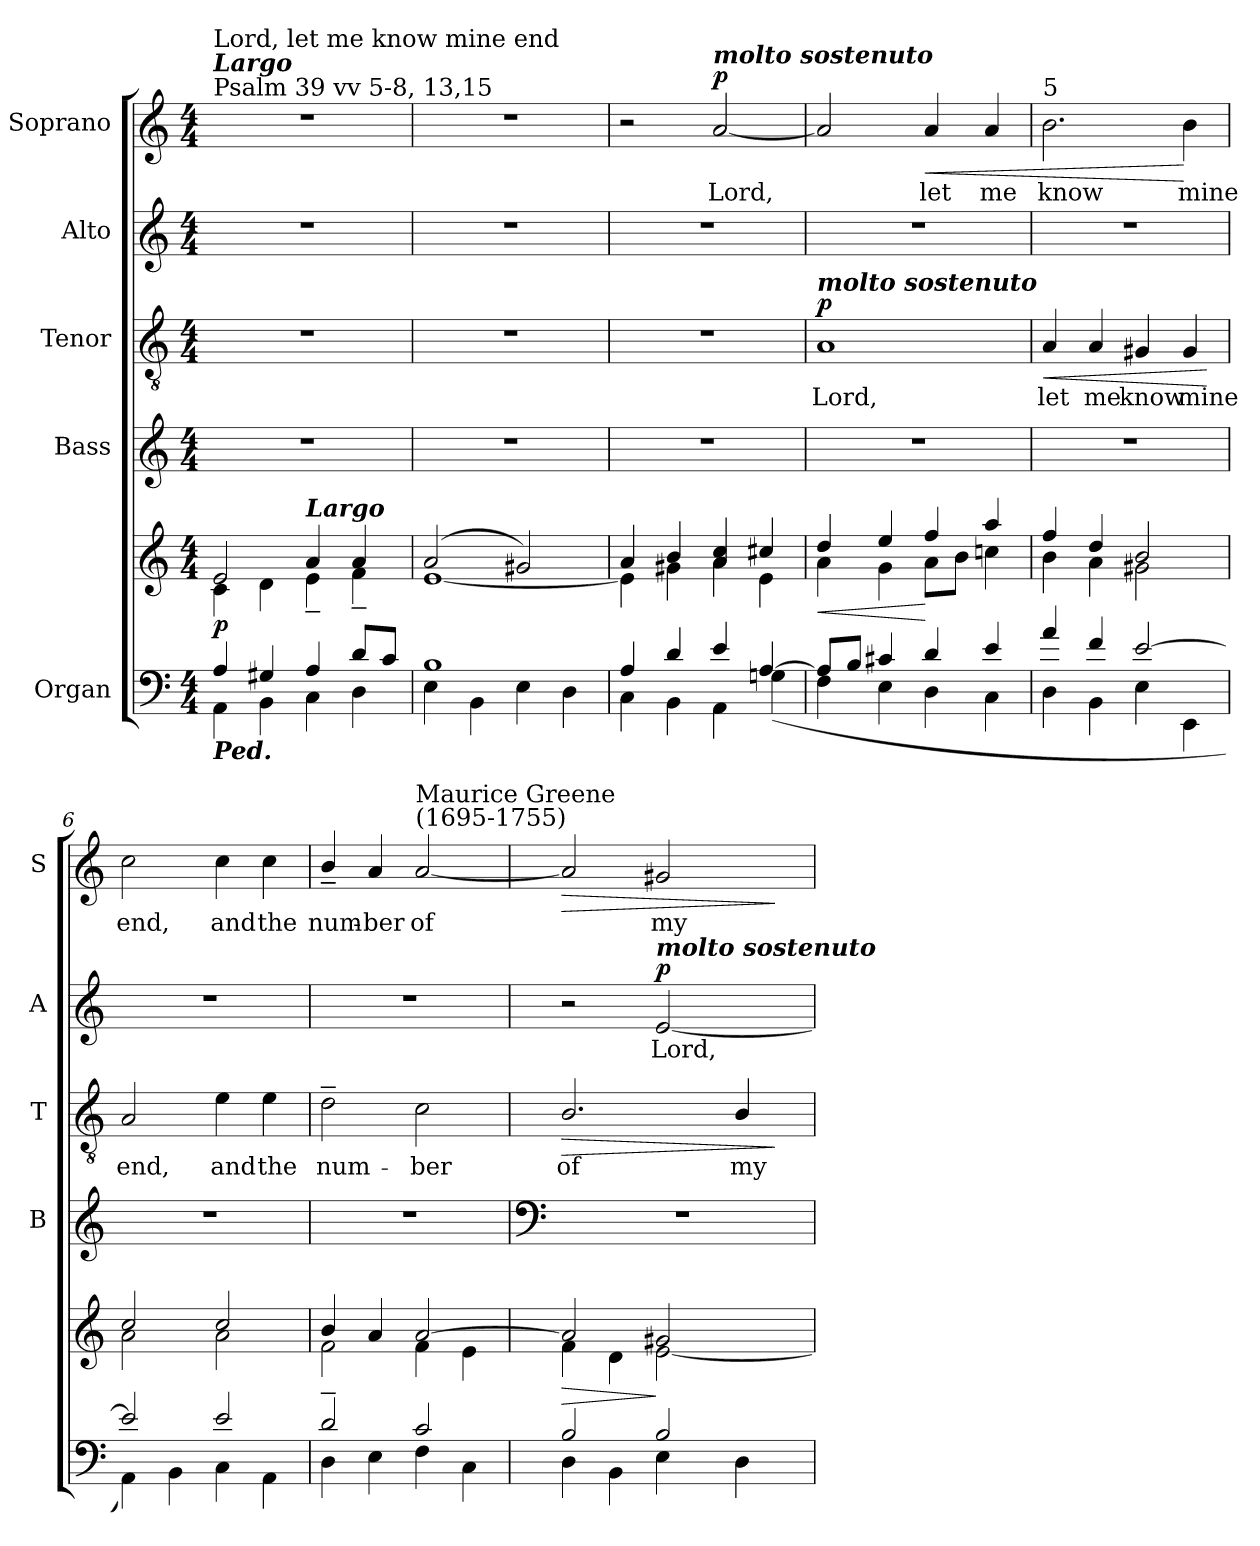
**kern	**kern	**dynam	**kern	**kern	**text	**dynam	**kern	**text	**dynam	**kern	**text	**dynam
*part5	*part5	*part5	*part4	*part3	*part3	*part3	*part2	*part2	*part2	*part1	*part1	*part1
*staff6	*staff5	*staff5/6	*staff4	*staff3	*staff3	*staff3	*staff2	*staff2	*staff2	*staff1	*staff1	*staff1
*I"Organ	*	*	*I"Bass	*I"Tenor	*	*	*I"Alto	*	*	*I"Soprano	*	*
*	*	*	*I'B	*I'T	*	*	*I'A	*	*	*I'S	*	*
*clefF4	*clefG2	*	*clefG2	*clefGv2	*	*	*clefG2	*	*	*clefG2	*	*
*k[]	*k[]	*	*k[]	*k[]	*	*	*k[]	*	*	*k[]	*	*
*C:	*C:	*	*C:	*C:	*	*	*C:	*	*	*C:	*	*
*M4/4	*M4/4	*	*M4/4	*M4/4	*	*	*M4/4	*	*	*M4/4	*	*
=1	=1	=1	=1	=1	=1	=1	=1	=1	=1	=1	=1	=1
*^	*^	*	*	*	*	*	*	*	*	*	*	*
!	!	!	!	!	!	!	!	!	!	!	!	!LO:TX:a:t=Psalm 39 vv 5-8, 13,15	!	!
!	!	!	!	!	!	!	!	!	!	!	!	!LO:TX:a:Bi:t=Largo	!	!
!	!	!	!	!	!	!	!	!	!	!	!	!LO:TX:a:t=Lord, let me know mine end	!	!
!LO:TX:b:Bi:t=Ped.	!	!	!	!	!	!	!	!	!	!	!	!	!	!
!	!	!	!	!LO:DY:a=2	!	!	!	!	!	!	!	!	!	!
4A/	4AA\	2e/	4c\	p	1r	1r	.	.	1r	.	.	1r	.	.
4G#X/	4BB\	.	4d\	.	.	.	.	.	.	.	.	.	.	.
!	!	!LO:TX:a:Bi:t=Largo	!	!	!	!	!	!	!	!	!	!	!	!
4A/	4C\	4a/	4e~<\	.	.	.	.	.	.	.	.	.	.	.
8d/L	4D\	4a/	4f~<\	.	.	.	.	.	.	.	.	.	.	.
8c/J	.	.	.	.	.	.	.	.	.	.	.	.	.	.
=2	=2	=2	=2	=2	=2	=2	=2	=2	=2	=2	=2	=2	=2	=2
1B	4E\	(>2a/	[<1e	.	1r	1r	.	.	1r	.	.	1r	.	.
.	4BB\	.	.	.	.	.	.	.	.	.	.	.	.	.
.	4E\	2g#X/)	.	.	.	.	.	.	.	.	.	.	.	.
.	4D\	.	.	.	.	.	.	.	.	.	.	.	.	.
=3	=3	=3	=3	=3	=3	=3	=3	=3	=3	=3	=3	=3	=3	=3
4A/	4C\	4a/	4e\]	.	1r	1r	.	.	1r	.	.	2r	.	.
4d/	4BB\	4b/	4g#X\	.	.	.	.	.	.	.	.	.	.	.
!	!	!	!	!	!	!	!	!	!	!	!	!LO:TX:a:Bi:t=molto sostenuto	!	!
!	!	!	!	!	!	!	!	!	!	!	!	!	!LO:LY:b	!LO:DY:b
4e/	4AA\	4a/ 4cc/	4a\	.	.	.	.	.	.	.	.	[2a/	Lord,	p
[>4A/	(<4Gn\	4cc#X/	4e\	.	.	.	.	.	.	.	.	.	.	.
=4	=4	=4	=4	=4	=4	=4	=4	=4	=4	=4	=4	=4	=4	=4
!	!	!	!	!	!	!LO:TX:a:Bi:t=molto sostenuto	!	!	!	!	!	!	!	!
!	!	!	!	!LO:HP:b	!	!	!LO:LY:b	!LO:DY:b	!	!	!	!	!	!
8A/L]	4F\	4dd/	4a\	<	1r	1A	Lord,	p	1r	.	.	2a/]	.	.
8B/J	.	.	.	.	.	.	.	.	.	.	.	.	.	.
4c#X/	4E\	4ee/	4g\	.	.	.	.	.	.	.	.	.	.	.
!	!	!	!	!	!	!	!	!	!	!	!	!	!LO:LY:b	!LO:HP:b
4d/	4D\	4ff/	8a\L	[	.	.	.	.	.	.	.	4a/	let	<
.	.	.	8b\J	.	.	.	.	.	.	.	.	.	.	.
!	!	!	!	!	!	!	!	!	!	!	!	!	!LO:LY:b	!
4e/	4C\	4aa/	4ccn\	.	.	.	.	.	.	.	.	4a/	me	.
=5	=5	=5	=5	=5	=5	=5	=5	=5	=5	=5	=5	=5	=5	=5
!	!	!	!	!	!	!	!	!	!	!	!	!LO:TX:a:t=5	!	!
!	!	!	!	!	!	!	!LO:LY:b	!LO:HP:b	!	!	!	!	!LO:LY:b	!
4a/	4D\	4ff/	4b\	.	1r	4A/	let	<	1r	.	.	2.b\	know	.
!	!	!	!	!	!	!	!LO:LY:b	!	!	!	!	!	!	!
4f/	4BB\	4dd/	4a\	.	.	4A/	me	.	.	.	.	.	.	.
!	!	!	!	!	!	!	!LO:LY:b	!	!	!	!	!	!	!
[>2e/	4E\	2b/	2g#X\	.	.	4G#X/	know	.	.	.	.	.	.	.
!	!	!	!	!	!	!	!LO:LY:b	!	!	!	!	!	!LO:LY:b	!
.	4EE\	.	.	.	.	4G#/	mine	.	.	.	.	4b\	mine	[
*v	*v	*	*	*	*	*	*	*	*	*	*	*	*	*
*	*v	*v	*	*	*	*	*	*	*	*	*	*	*
.	.	.	.	.	.	[	.	.	.	.	.	.
=6	=6	=6	=6	=6	=6	=6	=6	=6	=6	=6	=6	=6
*^	*^	*	*	*	*	*	*	*	*	*	*	*
!	!	!	!	!	!	!	!LO:LY:b	!	!	!	!	!	!LO:LY:b	!
2e/]	4AA\)	2cc/)	2a\	.	1r	2A/	end,	.	1r	.	.	2cc\	end,	.
.	4BB\	.	.	.	.	.	.	.	.	.	.	.	.	.
!	!	!	!	!	!	!	!LO:LY:b	!	!	!	!	!	!LO:LY:b	!
2e/	4C\	(>2cc/	2a\	.	.	4e\	and	.	.	.	.	4cc\	and	.
!	!	!	!	!	!	!	!LO:LY:b	!	!	!	!	!	!LO:LY:b	!
.	4AA\	.	.	.	.	4e\	the	.	.	.	.	4cc\	the	.
=7	=7	=7	=7	=7	=7	=7	=7	=7	=7	=7	=7	=7	=7	=7
!	!	!	!	!	!	!	!LO:LY:b	!	!	!	!	!	!LO:LY:b	!
2d~>/	4D\	4b/	2f\	.	1r	2d~>\	num-	.	1r	.	.	4b~>/	num-	.
!	!	!	!	!	!	!	!	!	!	!	!	!	!LO:LY:b	!
.	4E\	(4a/	.	.	.	.	.	.	.	.	.	4a/	-ber	.
!	!	!	!	!	!	!	!	!	!	!	!	!LO:TX:a:t=Maurice Greene \n(1695-1755)	!	!
!	!	!	!	!	!	!	!LO:LY:b	!	!	!	!	!	!LO:LY:b	!
2c/	4F\	[>2a/	4f\	.	.	2c\	-ber	.	.	.	.	[2a/	of	.
.	4C\	.	4e\	.	.	.	.	.	.	.	.	.	.	.
!!LO:LB:g=z
=8	=8	=8	=8	=8	=8	=8	=8	=8	=8	=8	=8	=8	=8	=8
*	*	*	*	*	*clefF4	*	*	*	*	*	*	*	*	*
!	!	!	!	!LO:HP:b	!	!	!LO:LY:b	!LO:HP:b	!	!	!	!	!	!LO:HP:b
2B/	4D\	2a/]	4f\	>	1r	2.B/	of	>	2r	.	.	2a/]	.	>
.	4BB\	.	4d\	.	.	.	.	.	.	.	.	.	.	.
!	!	!	!	!	!	!	!	!	!LO:TX:a:Bi:t=molto sostenuto	!	!	!	!	!
!	!	!	!	!	!	!	!	!	!	!LO:LY:b	!LO:DY:b	!	!LO:LY:b	!
2B/	4E\	2g#X/	[<2e\	]	.	.	.	.	[2e/	Lord,	p	2g#X/	my	.
!	!	!	!	!	!	!	!LO:LY:b	!	!	!	!	!	!	!
.	4D\	.	.	.	.	4B/	my	.	.	.	.	.	.	.
*v	*v	*	*	*	*	*	*	*	*	*	*	*	*	*
*	*v	*v	*	*	*	*	*	*	*	*	*	*	*
.	.	.	.	.	.	]	.	.	.	.	.	]
=	=	=	=	=	=	=	=	=	=	=	=	=
*-	*-	*-	*-	*-	*-	*-	*-	*-	*-	*-	*-	*-
